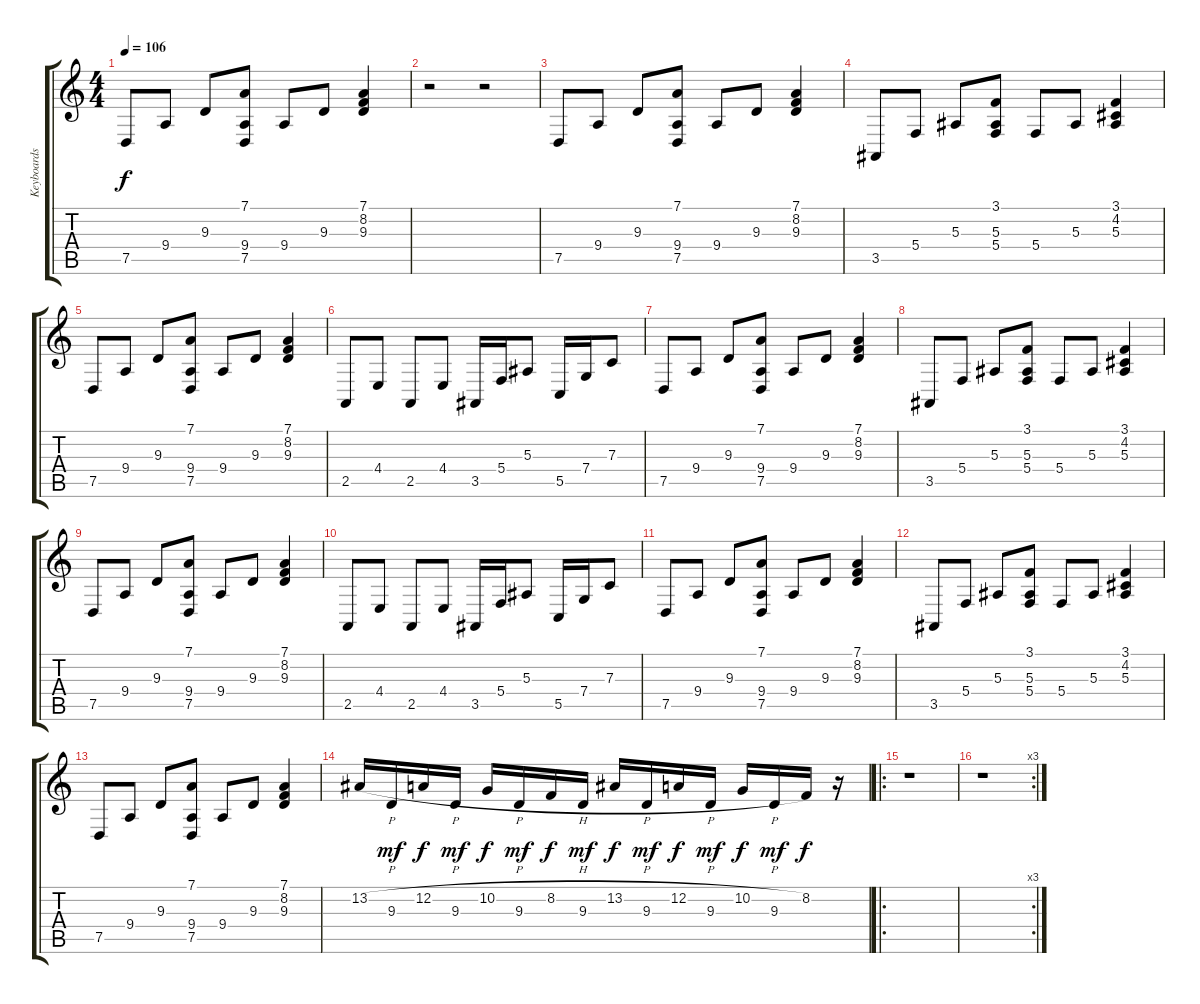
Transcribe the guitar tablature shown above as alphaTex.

\track ("Keyboards" "Keyboards") {instrument harpsichord}
\staff {score tabs}
\tuning (D4 A3 F3 C3 G2 D2) {hide}
\ts (4 4)
\tempo 106
\clef g2
\ks c
7.5.8{dy f} 9.4.8 9.3.8 (7.1 9.4 7.5).8 9.4.8 9.3.8 (7.1 8.2 9.3).4 |
r.2{volume 11} r.2 |
7.5.8 9.4.8 9.3.8 (7.1 9.4 7.5).8 9.4.8 9.3.8 (7.1 8.2 9.3).4 |
3.5.8 5.4.8 5.3.8 (3.1 5.3 5.4).8 5.4.8 5.3.8 (3.1 4.2 5.3).4 |
7.5.8 9.4.8 9.3.8 (7.1 9.4 7.5).8 9.4.8 9.3.8 (7.1 8.2 9.3).4 |
2.5.8 4.4.8 2.5.8 4.4.8 3.5.16 5.4.16 5.3.8 5.5.16 7.4.16 7.3.8 |
7.5.8 9.4.8 9.3.8 (7.1 9.4 7.5).8 9.4.8 9.3.8 (7.1 8.2 9.3).4 |
3.5.8 5.4.8 5.3.8 (3.1 5.3 5.4).8 5.4.8 5.3.8 (3.1 4.2 5.3).4 |
7.5.8 9.4.8 9.3.8 (7.1 9.4 7.5).8 9.4.8 9.3.8 (7.1 8.2 9.3).4 |
2.5.8 4.4.8 2.5.8 4.4.8 3.5.16 5.4.16 5.3.8 5.5.16 7.4.16 7.3.8 |
7.5.8 9.4.8 9.3.8 (7.1 9.4 7.5).8 9.4.8 9.3.8 (7.1 8.2 9.3).4 |
3.5.8 5.4.8 5.3.8 (3.1 5.3 5.4).8 5.4.8 5.3.8 (3.1 4.2 5.3).4 |
7.5.8 9.4.8 9.3.8 (7.1 9.4 7.5).8 9.4.8 9.3.8 (7.1 8.2 9.3).4 |
13.2{h}.16{volume 16} 9.3.16{dy mf} 12.2{h}.16{dy f} 9.3.16{dy mf} 10.2{h}.16{dy f} 9.3.16{dy mf} 8.2{h}.16{dy f} 9.3.16{dy mf} 13.2{h}.16{dy f} 9.3.16{dy mf} 12.2{h}.16{dy f} 9.3.16{dy mf} 10.2{h}.16{dy f} 9.3.16{dy mf} 8.2.16{dy f} r.16 |
\ro
r.1 |
\rc 3
r.1
